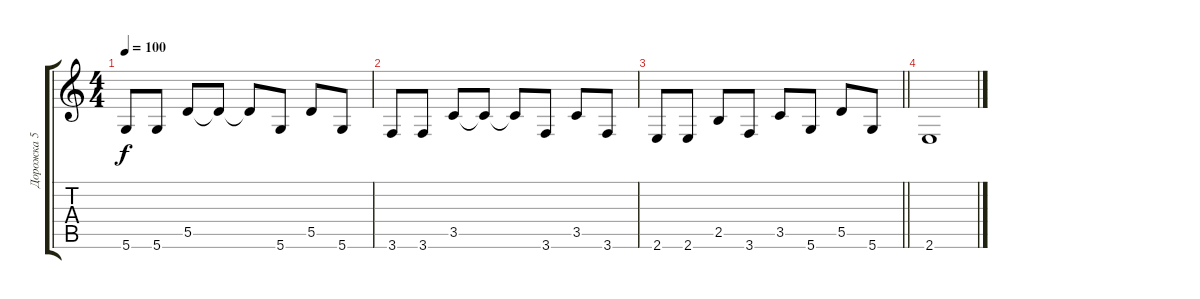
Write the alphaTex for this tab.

\track ("Дорожка 5" "Дорожка 5") {instrument distortionguitar}
\staff {score tabs}
\tuning (E4 B3 G3 D3 A2 D2) {hide}
\ts (4 4)
\tempo 100
\clef g2
\ks c
5.6.8{dy f} 5.6.8 5.5.8 5.5{t}.8 5.5{t}.8 5.6.8 5.5.8 5.6.8 |
3.6.8 3.6.8 3.5.8 3.5{t}.8 3.5{t}.8 3.6.8 3.5.8 3.6.8 |
\barLineRight lightlight
2.6.8 2.6.8 2.5.8 3.6.8 3.5.8 5.6.8 5.5.8 5.6.8 |
2.6.1
